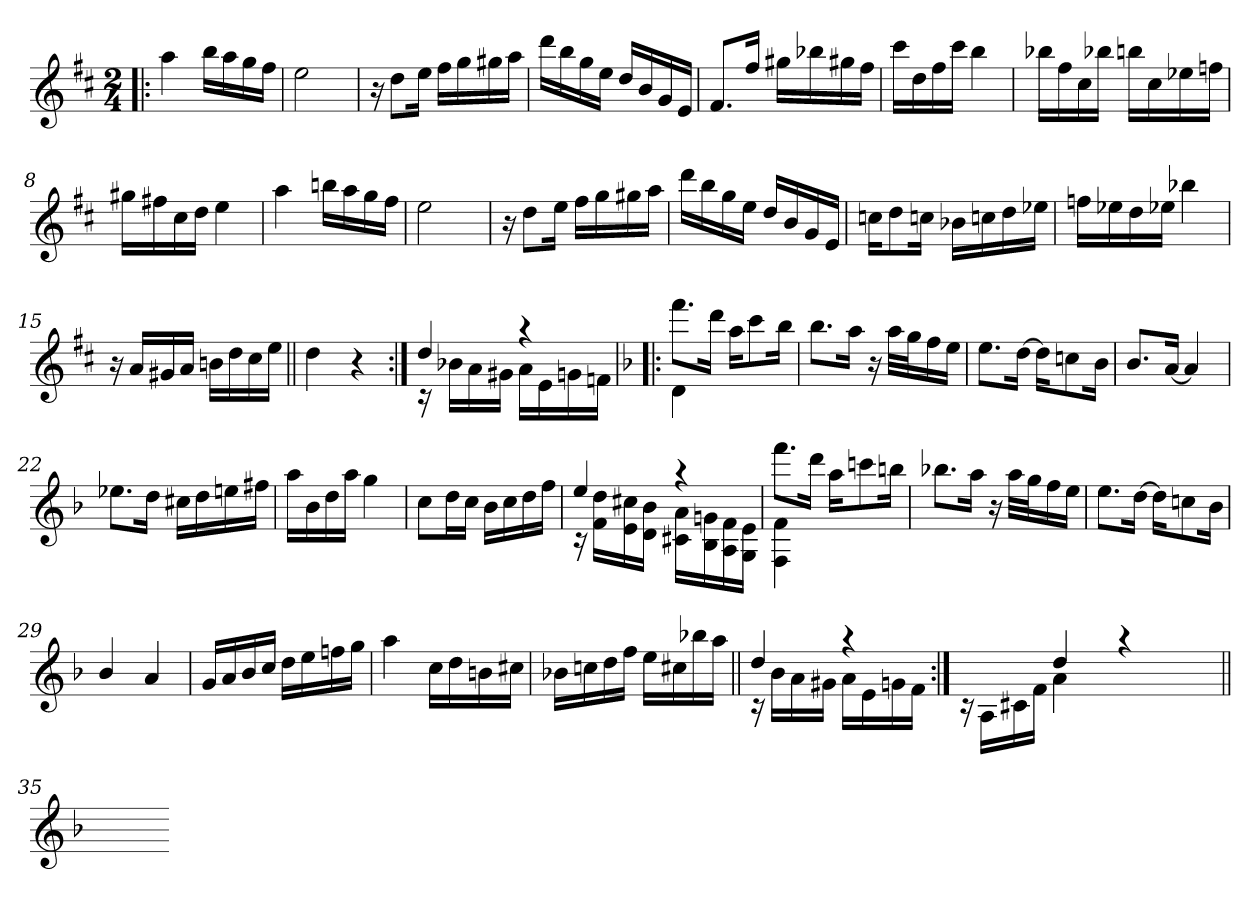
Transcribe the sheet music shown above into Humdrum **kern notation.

**kern
*part1
*staff1
*clefG2
*k[f#c#]
*D:
*M2/4
=1!|:
4aa\
16bb\LL
16aa\
16gg\
16ff#\JJ
=2
2ee\
=3
16r
8dd\L
16ee\Jk
16ff#\LL
16gg\
16gg#X\
16aa\JJ
=4
16ddd\LL
16bb\
16gg\
16ee\JJ
16dd/LL
16b/
16g/
16e/JJ
!!LO:LB:g=z
=5
8.f#/L
16ff#/Jk
16gg#X\LL
16bb-X\
16gg#X\
16ff#\JJ
=6
16ccc#\LL
16dd\
16ff#\
16ccc#\JJ
4bb\
=7
16bb-X\LL
16ff#\
16cc#\
16bb-X\JJ
16bbn\LL
16cc#\
16ee-X\
16ffn\JJ
=8
16gg#X\LL
16ff#X\
16cc#\
16dd\JJ
4ee\
!!LO:LB:g=z
=9
4aa\
16bbn\LL
16aa\
16gg\
16ff#\JJ
=10
2ee\
=11
16r
8dd\L
16ee\Jk
16ff#\LL
16gg\
16gg#X\
16aa\JJ
=12
16ddd\LL
16bb\
16gg\
16ee\JJ
16dd/LL
16b/
16g/
16e/JJ
!!LO:LB:g=z
=13
16ccn\KL
8dd\
16ccn\Jk
16b-X\LL
16ccn\
16dd\
16ee-X\JJ
=14
16ffn\LL
16ee-X\
16dd\
16ee-X\JJ
4bb-X\
=15
16r
16a/LL
16g#X/
16a/JJ
16bn\LL
16dd\
16cc#\
16ee\JJ
=16||
4dd\
4r
!!LO:LB:g=z
=17:|!
*^
4dd/	16rc
.	16b-X\LL
.	16a\
.	16g#X\JJ
4raa	16a\LL
.	16e\
.	16gn\
.	16fn\JJ
=18!|:	=18!|:
*k[b-]	*
*F:	*
8.fff\L	4d\
16ddd\Jk	.
16aa\KL	4ryy
8ccc\	.
16bb-\Jk	.
*v	*v
=19
8.bb-\L
16aa\Jk
16r
32aa\LLL
32gg\J
16ff\
16ee\JJ
=20
8.ee\L
[16dd\Jk
16dd\KL]
8ccn\
16b-\Jk
!!LO:LB:g=z
=21
8.b-/L
[16a/Jk
4a/]
=22
8.ee-X\L
16dd\Jk
16cc#X\LL
16dd\
16een\
16ff#X\JJ
=23
16aa\LL
16b-\
16dd\
16aa\JJ
4gg\
=24
8cc\L
16dd\L
16cc\JJ
16b-\LL
16cc\
16dd\
16ff\JJ
!!LO:LB:g=z
=25
*^
4ee/	16rc
.	16f\ 16dd\LL
.	16e\ 16cc#X\
.	16d\ 16b-\JJ
4raa	16c#X\ 16a\LL
.	16B-\ 16gn\
.	16A\ 16f\
.	16G\ 16e\JJ
=26	=26
8.fff\L	4F\ 4f\
16ddd\Jk	.
16aa\KL	4ryy
8cccn\	.
16bbn\Jk	.
*v	*v
=27
8.bb-X\L
16aa\Jk
16r
32aa\LLL
32gg\J
16ff\
16ee\JJ
=28
8.ee\L
[16dd\Jk
16dd\KL]
8ccn\
16b-\Jk
!!LO:LB:g=z
=29
4b-/
4a/
=30
16g/LL
16a/
16b-/
16cc/JJ
16dd\LL
16ee\
16ffn\
16gg\JJ
=31
4aa\
16cc\LL
16dd\
16bn\
16cc#X\JJ
=32
16b-X\LL
16ccn\
16dd\
16ff\JJ
16ee\LL
16cc#X\
16bb-X\
16aa\JJ
!!LO:LB:g=z
=33||
*^
4dd/	16rc
.	16b-\LL
.	16a\
.	16g#X\JJ
4raa	16a\LL
.	16e\
.	16gn\
.	16f\JJ
=34:|!	=34:|!
4ryy	16rc
.	16A\LL
.	16c#X\
.	16f\JJ
4dd/	4a\
16ryy	2ryy
4raa	.
16ryy	.
16ryy	.
16ryy	.
*v	*v
=35||
2ryy
=-
*-
